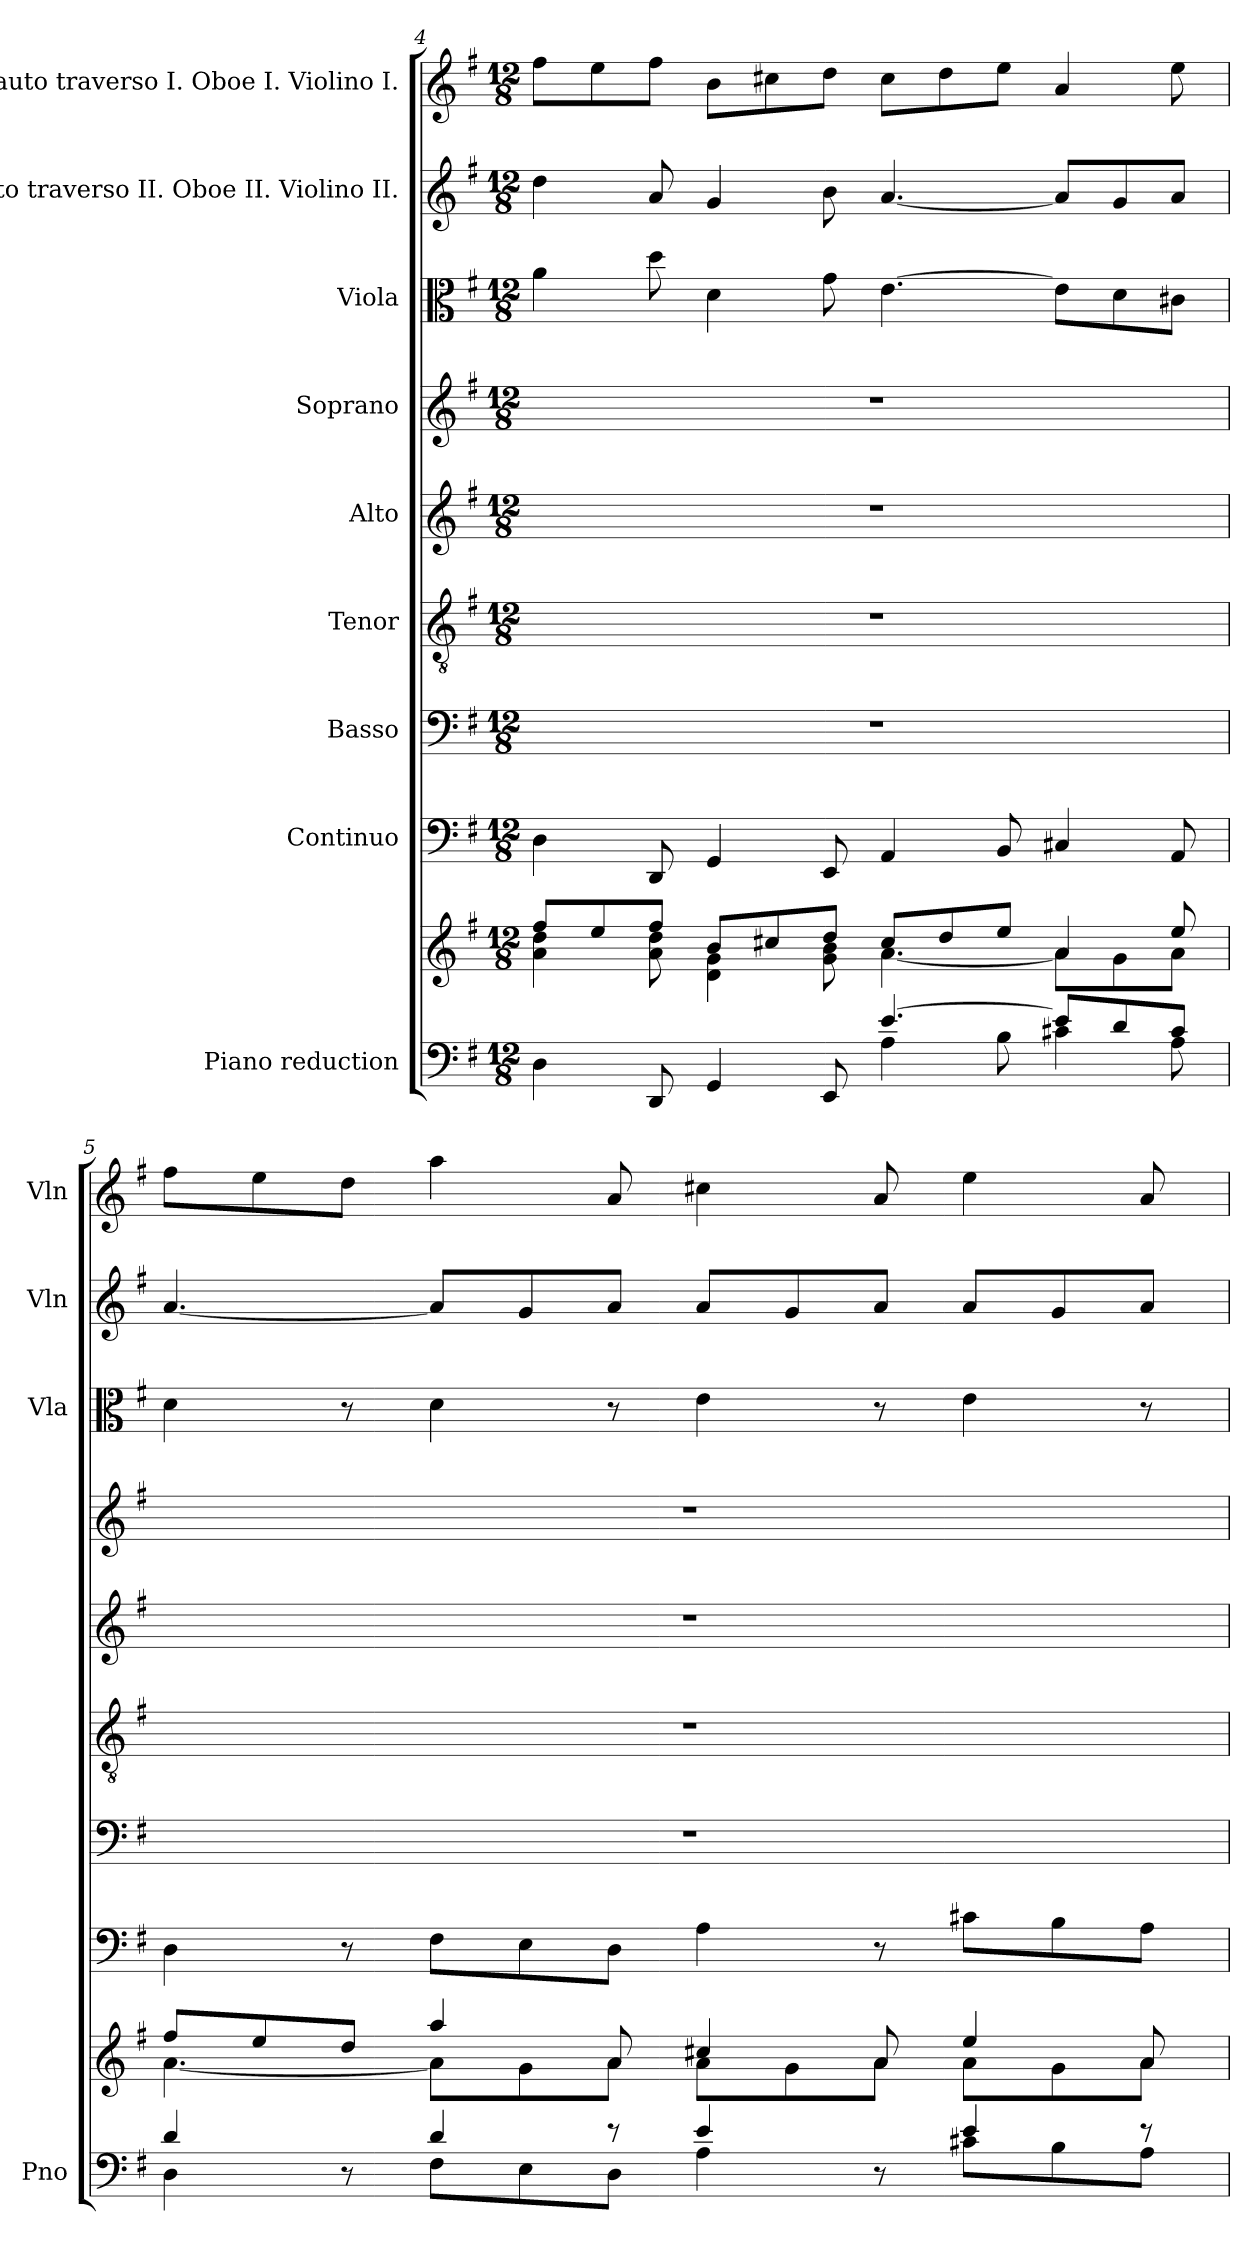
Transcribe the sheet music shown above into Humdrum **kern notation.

**kern	**kern	**kern	**kern	**kern	**kern	**kern	**kern	**kern	**kern
*part9	*part9	*part8	*part7	*part6	*part5	*part4	*part3	*part2	*part1
*staff10	*staff9	*staff8	*staff7	*staff6	*staff5	*staff4	*staff3	*staff2	*staff1
*I"Piano reduction	*	*I"Continuo	*I"Basso	*I"Tenor	*I"Alto	*I"Soprano	*I"Viola	*I"Flauto traverso II. Oboe II. Violino II.	*I"Flauto traverso I. Oboe I. Violino I.
*I'Pno	*	*	*	*	*	*	*I'Vla	*I'Vln	*I'Vln
!!LO:PB:g=z
*clefF4	*clefG2	*clefF4	*clefF4	*clefGv2	*clefG2	*clefG2	*clefC3	*clefG2	*clefG2
*k[f#]	*k[f#]	*k[f#]	*k[f#]	*k[f#]	*k[f#]	*k[f#]	*k[f#]	*k[f#]	*k[f#]
*M12/8	*M12/8	*M12/8	*M12/8	*M12/8	*M12/8	*M12/8	*M12/8	*M12/8	*M12/8
=4	=4	=4	=4	=4	=4	=4	=4	=4	=4
*^	*^	*	*	*	*	*	*	*	*
4D\	2.ryy	8ff#/L	4a\ 4dd\	4D\	1.r	1.r	1.r	1.r	4a\	4dd\	8ff#\L
.	.	8ee/	.	.	.	.	.	.	.	.	8ee\
8DD/	.	8ff#/J	8a\ 8dd\	8DD/	.	.	.	.	8dd\	8a/	8ff#\J
4GG/	.	8b/L	4d\ 4g\	4GG/	.	.	.	.	4d\	4g/	8b\L
.	.	8cc#X/	.	.	.	.	.	.	.	.	8cc#X\
8EE/	.	8dd/J	8g\ 8b\	8EE/	.	.	.	.	8g\	8b\	8dd\J
[4.e/	4A\	8cc#/L	[4.a\	4AA/	.	.	.	.	[4.e\	[4.a/	8cc#\L
.	.	8dd/	.	.	.	.	.	.	.	.	8dd\
.	8B\	8ee/J	.	8BB/	.	.	.	.	.	.	8ee\J
8e/L]	4c#X\	4a/	8a\L]	4C#X/	.	.	.	.	8e\L]	8a/L]	4a/
8d/	.	.	8g\	.	.	.	.	.	8d\	8g/	.
8c#/J	8A\	8ee/	8a\J	8AA/	.	.	.	.	8c#X\J	8a/J	8ee\
=5	=5	=5	=5	=5	=5	=5	=5	=5	=5	=5	=5
4d/	4D\	8ff#/L	[4.a\	4D\	1.r	1.r	1.r	1.r	4d\	[4.a/	8ff#\L
.	.	8ee/	.	.	.	.	.	.	.	.	8ee\
8r	8ryy	8dd/J	.	8r	.	.	.	.	8r	.	8dd\J
4d/	8F#\L	4aa/	8a\L]	8F#\L	.	.	.	.	4d\	8a/L]	4aa\
.	8E\	.	8g\	8E\	.	.	.	.	.	8g/	.
8r	8D\J	8a/	8a\J	8D\J	.	.	.	.	8r	8a/J	8a/
4e/	4A\	4cc#X/	8a\L	4A\	.	.	.	.	4e\	8a/L	4cc#X\
.	.	.	8g\	.	.	.	.	.	.	8g/	.
8r	8ryy	8a/	8a\J	8r	.	.	.	.	8r	8a/J	8a/
4e/	8c#X\L	4ee/	8a\L	8c#X\L	.	.	.	.	4e\	8a/L	4ee\
.	8B\	.	8g\	8B\	.	.	.	.	.	8g/	.
8r	8A\J	8a/	8a\J	8A\J	.	.	.	.	8r	8a/J	8a/
*v	*v	*	*	*	*	*	*	*	*	*	*
*	*v	*v	*	*	*	*	*	*	*	*
=	=	=	=	=	=	=	=	=	=
*-	*-	*-	*-	*-	*-	*-	*-	*-	*-
